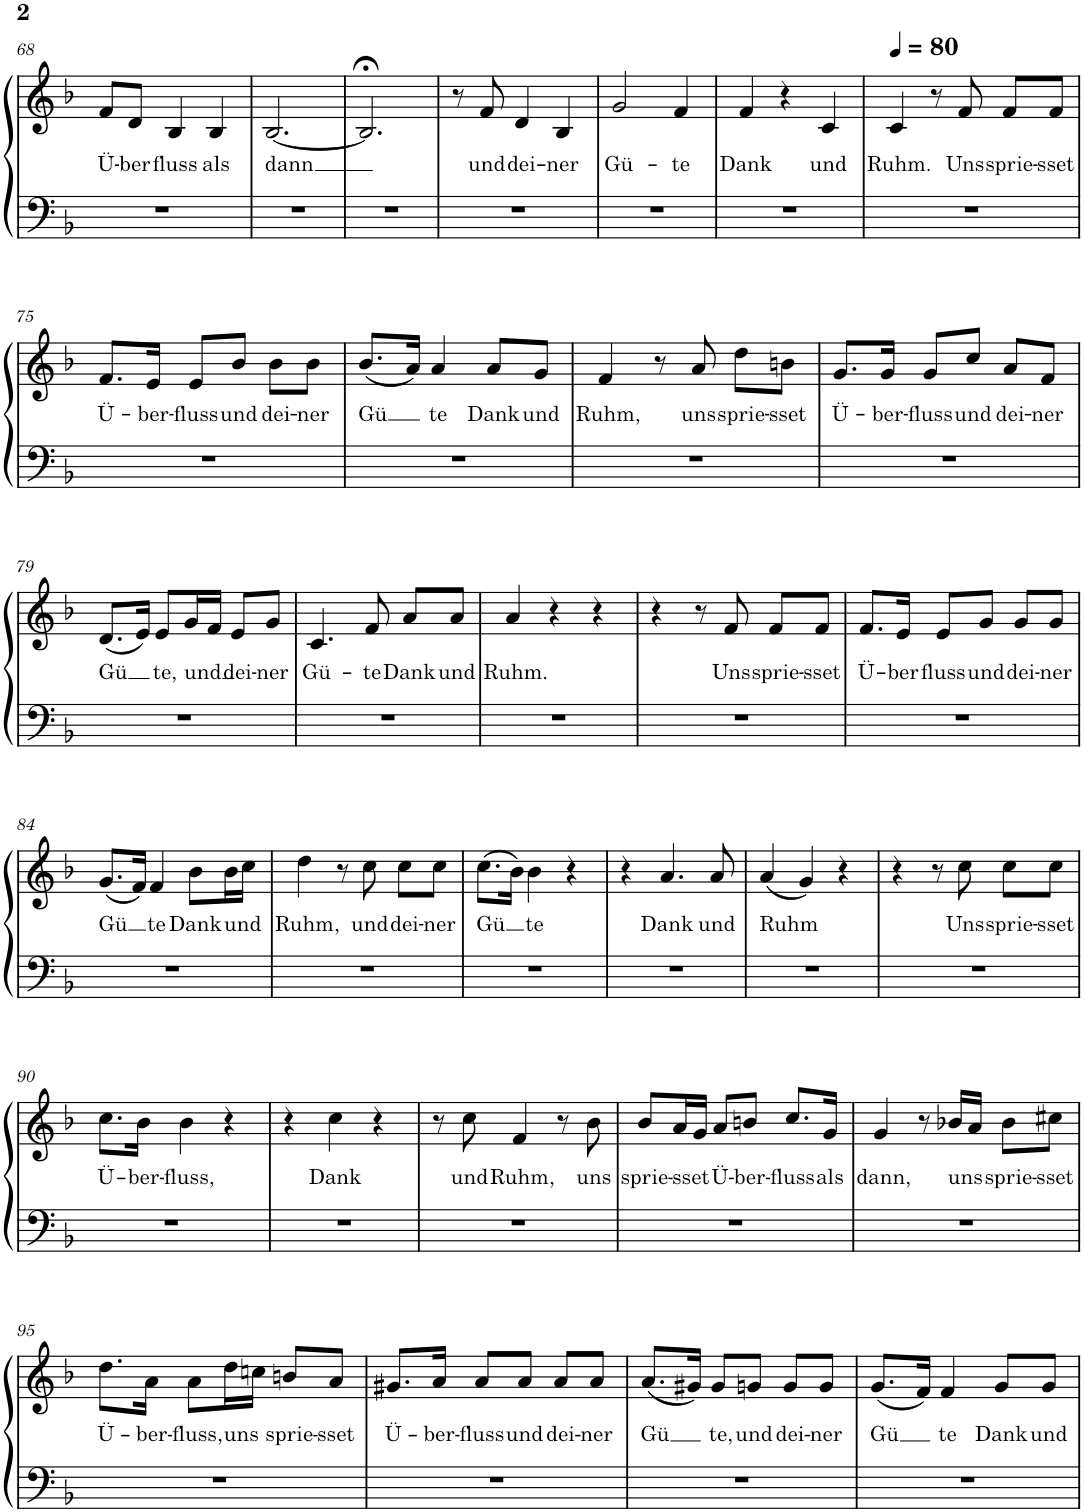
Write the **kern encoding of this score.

**kern	**kern	**text
*part1	*part1	*part1
*staff2	*staff1	*staff1
*I"Piano	*	*
*I'Pno.	*	*
!!LO:PB:g=z
*clefF4	*clefG2	*
*k[b-]	*k[b-]	*
*M3/4	*M3/4	*
=68	=68	=68
!	!	!LO:LY:b
2.r	8f/L	Ü-
!	!	!LO:LY:b
.	8d/J	-ber
!	!	!LO:LY:b
.	4B-/	fluss
!	!	!LO:LY:b
.	4B-/	als
=69	=69	=69
!	!	!LO:LY:b
2.r	[2.B-/	dann
=70	=70	=70
2.r	2.B-;</]	.
=71	=71	=71
2.r	8r	.
!	!	!LO:LY:b
.	8f/	und
!	!	!LO:LY:b
.	4d/	dei-
!	!	!LO:LY:b
.	4B-/	-ner
=72	=72	=72
!	!	!LO:LY:b
2.r	2g/	Gü-
!	!	!LO:LY:b
.	4f/	-te
=73	=73	=73
!	!	!LO:LY:b
2.r	4f/	Dank
.	4r	.
!	!	!LO:LY:b
.	4c/	und
=74	=74	=74
*	*MM80	*
!	!	!LO:LY:b
2.r	4c/	Ruhm.
.	8r	.
!	!	!LO:LY:b
.	8f/	Uns
!	!	!LO:LY:b
.	8f/L	sprie-
!	!	!LO:LY:b
.	8f/J	-sset
!!LO:LB:g=z
=75	=75	=75
!	!	!LO:LY:b
2.r	8.f/L	Ü-
!	!	!LO:LY:b
.	16e/Jk	-ber-
!	!	!LO:LY:b
.	8e/L	-fluss
!	!	!LO:LY:b
.	8b-/J	und
!	!	!LO:LY:b
.	8b-\L	dei-
!	!	!LO:LY:b
.	8b-\J	-ner
=76	=76	=76
!	!	!LO:LY:b
2.r	(8.b-/L	Gü
.	16a/Jk)	.
!	!	!LO:LY:b
.	4a/	te
!	!	!LO:LY:b
.	8a/L	Dank
!	!	!LO:LY:b
.	8g/J	und
=77	=77	=77
!	!	!LO:LY:b
2.r	4f/	Ruhm,
.	8r	.
!	!	!LO:LY:b
.	8a/	uns
!	!	!LO:LY:b
.	8dd\L	sprie-
!	!	!LO:LY:b
.	8bn\J	-sset
=78	=78	=78
!	!	!LO:LY:b
2.r	8.g/L	Ü-
!	!	!LO:LY:b
.	16g/Jk	-ber-
!	!	!LO:LY:b
.	8g/L	fluss
!	!	!LO:LY:b
.	8cc/J	und
!	!	!LO:LY:b
.	8a/L	dei-
!	!	!LO:LY:b
.	8f/J	-ner
!!LO:LB:g=z
=79	=79	=79
!	!	!LO:LY:b
2.r	(8.d/L	-Gü
.	16e/Jk)	.
!	!	!LO:LY:b
.	8e/L	te,
!	!	!LO:LY:b
.	16g/L	und
.	16f/JJ	.
!	!	!LO:LY:b
.	8e/L	dei-
!	!	!LO:LY:b
.	8g/J	-ner
=80	=80	=80
!	!	!LO:LY:b
2.r	4.c/	Gü-
!	!	!LO:LY:b
.	8f/	-te
!	!	!LO:LY:b
.	8a/L	Dank
!	!	!LO:LY:b
.	8a/J	und
=81	=81	=81
!	!	!LO:LY:b
2.r	4a/	Ruhm.
.	4r	.
.	4r	.
=82	=82	=82
2.r	4r	.
.	8r	.
!	!	!LO:LY:b
.	8f/	Uns
!	!	!LO:LY:b
.	8f/L	sprie-
!	!	!LO:LY:b
.	8f/J	-sset
=83	=83	=83
!	!	!LO:LY:b
2.r	8.f/L	Ü-
!	!	!LO:LY:b
.	16e/Jk	-ber
!	!	!LO:LY:b
.	8e/L	fluss
!	!	!LO:LY:b
.	8g/J	und
!	!	!LO:LY:b
.	8g/L	dei-
!	!	!LO:LY:b
.	8g/J	-ner
!!LO:LB:g=z
=84	=84	=84
!	!	!LO:LY:b
2.r	(8.g/L	Gü
.	16f/Jk)	.
!	!	!LO:LY:b
.	4f/	te
!	!	!LO:LY:b
.	8b-\L	Dank
!	!	!LO:LY:b
.	16b-\L	und
.	16cc\JJ	.
=85	=85	=85
!	!	!LO:LY:b
2.r	4dd\	Ruhm,
.	8r	.
!	!	!LO:LY:b
.	8cc\	und
!	!	!LO:LY:b
.	8cc\L	dei-
!	!	!LO:LY:b
.	8cc\J	-ner
=86	=86	=86
!	!	!LO:LY:b
2.r	(8.cc\L	Gü
.	16b-\Jk)	.
!	!	!LO:LY:b
.	4b-\	te
.	4r	.
=87	=87	=87
2.r	4r	.
!	!	!LO:LY:b
.	4.a/	Dank
!	!	!LO:LY:b
.	8a/	und
=88	=88	=88
!	!	!LO:LY:b
2.r	(4a/	Ruhm
.	4g/)	.
.	4r	.
=89	=89	=89
2.r	4r	.
.	8r	.
!	!	!LO:LY:b
.	8cc\	Uns
!	!	!LO:LY:b
.	8cc\L	sprie-
!	!	!LO:LY:b
.	8cc\J	-sset
!!LO:LB:g=z
=90	=90	=90
!	!	!LO:LY:b
2.r	8.cc\L	Ü-
!	!	!LO:LY:b
.	16b-\Jk	-ber-
!	!	!LO:LY:b
.	4b-\	-fluss,
.	4r	.
=91	=91	=91
2.r	4r	.
!	!	!LO:LY:b
.	4cc\	Dank
.	4r	.
=92	=92	=92
2.r	8r	.
!	!	!LO:LY:b
.	8cc\	und
!	!	!LO:LY:b
.	4f/	Ruhm,
.	8r	.
!	!	!LO:LY:b
.	8b-\	uns
=93	=93	=93
!	!	!LO:LY:b
2.r	8b-/L	sprie-
!	!	!LO:LY:b
.	16a/L	-sset
.	16g/JJ	.
!	!	!LO:LY:b
.	8a/L	Ü-
!	!	!LO:LY:b
.	8bn/J	-ber-
!	!	!LO:LY:b
.	8.cc/L	-fluss
!	!	!LO:LY:b
.	16g/Jk	als
=94	=94	=94
!	!	!LO:LY:b
2.r	4g/	dann,
.	8r	.
!	!	!LO:LY:b
.	16b-X/LL	uns
.	16a/JJ	.
!	!	!LO:LY:b
.	8b-\L	sprie-
!	!	!LO:LY:b
.	8cc#X\J	-sset
!!LO:LB:g=z
=95	=95	=95
!	!	!LO:LY:b
2.r	8.dd\L	Ü-
!	!	!LO:LY:b
.	16a\Jk	-ber-
!	!	!LO:LY:b
.	8a\L	-fluss,
!	!	!LO:LY:b
.	16dd\L	uns
.	16ccn\JJ	.
!	!	!LO:LY:b
.	8bn/L	sprie-
!	!	!LO:LY:b
.	8a/J	-sset
=96	=96	=96
!	!	!LO:LY:b
2.r	8.g#X/L	Ü-
!	!	!LO:LY:b
.	16a/Jk	-ber-
!	!	!LO:LY:b
.	8a/L	-fluss
!	!	!LO:LY:b
.	8a/J	und
!	!	!LO:LY:b
.	8a/L	dei-
!	!	!LO:LY:b
.	8a/J	-ner
=97	=97	=97
!	!	!LO:LY:b
2.r	(8.a/L	Gü
.	16g#X/Jk)	.
!	!	!LO:LY:b
.	8g#/L	te,
!	!	!LO:LY:b
.	8gn/J	und
!	!	!LO:LY:b
.	8g/L	dei-
!	!	!LO:LY:b
.	8g/J	-ner
=98	=98	=98
!	!	!LO:LY:b
2.r	(8.g/L	Gü
.	16f/Jk)	.
!	!	!LO:LY:b
.	4f/	te
!	!	!LO:LY:b
.	8g/L	Dank
!	!	!LO:LY:b
.	8g/J	und
=	=	=
*-	*-	*-
